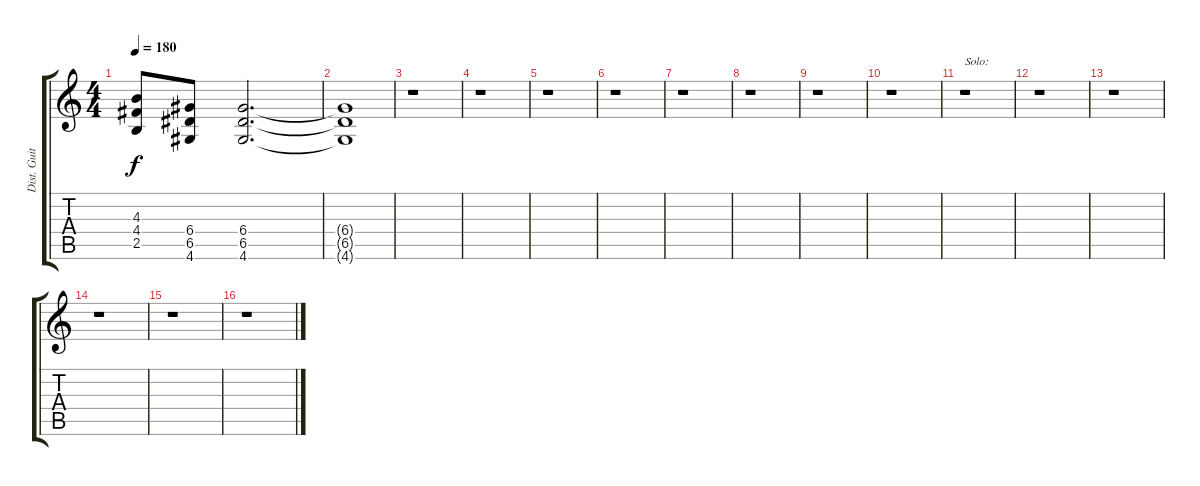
\track ("Dist. Guitar 2" "Dist. Guit") {instrument overdrivenguitar}
\staff {score tabs}
\tuning (E4 B3 G3 D3 A2 E2) {hide}
\ts (4 4)
\tempo 180
\clef g2
\ks c
(4.3 4.4 2.5).8{dy f} (6.4 6.5 4.6).8 (6.4 6.5 4.6).2{d} |
(6.4{t} 6.5{t} 4.6{t}).1 |
r.1 |
r.1 |
r.1 |
r.1 |
r.1 |
r.1 |
r.1 |
r.1 |
r.1{txt "Solo:"} |
r.1 |
r.1 |
r.1 |
r.1 |
r.1
